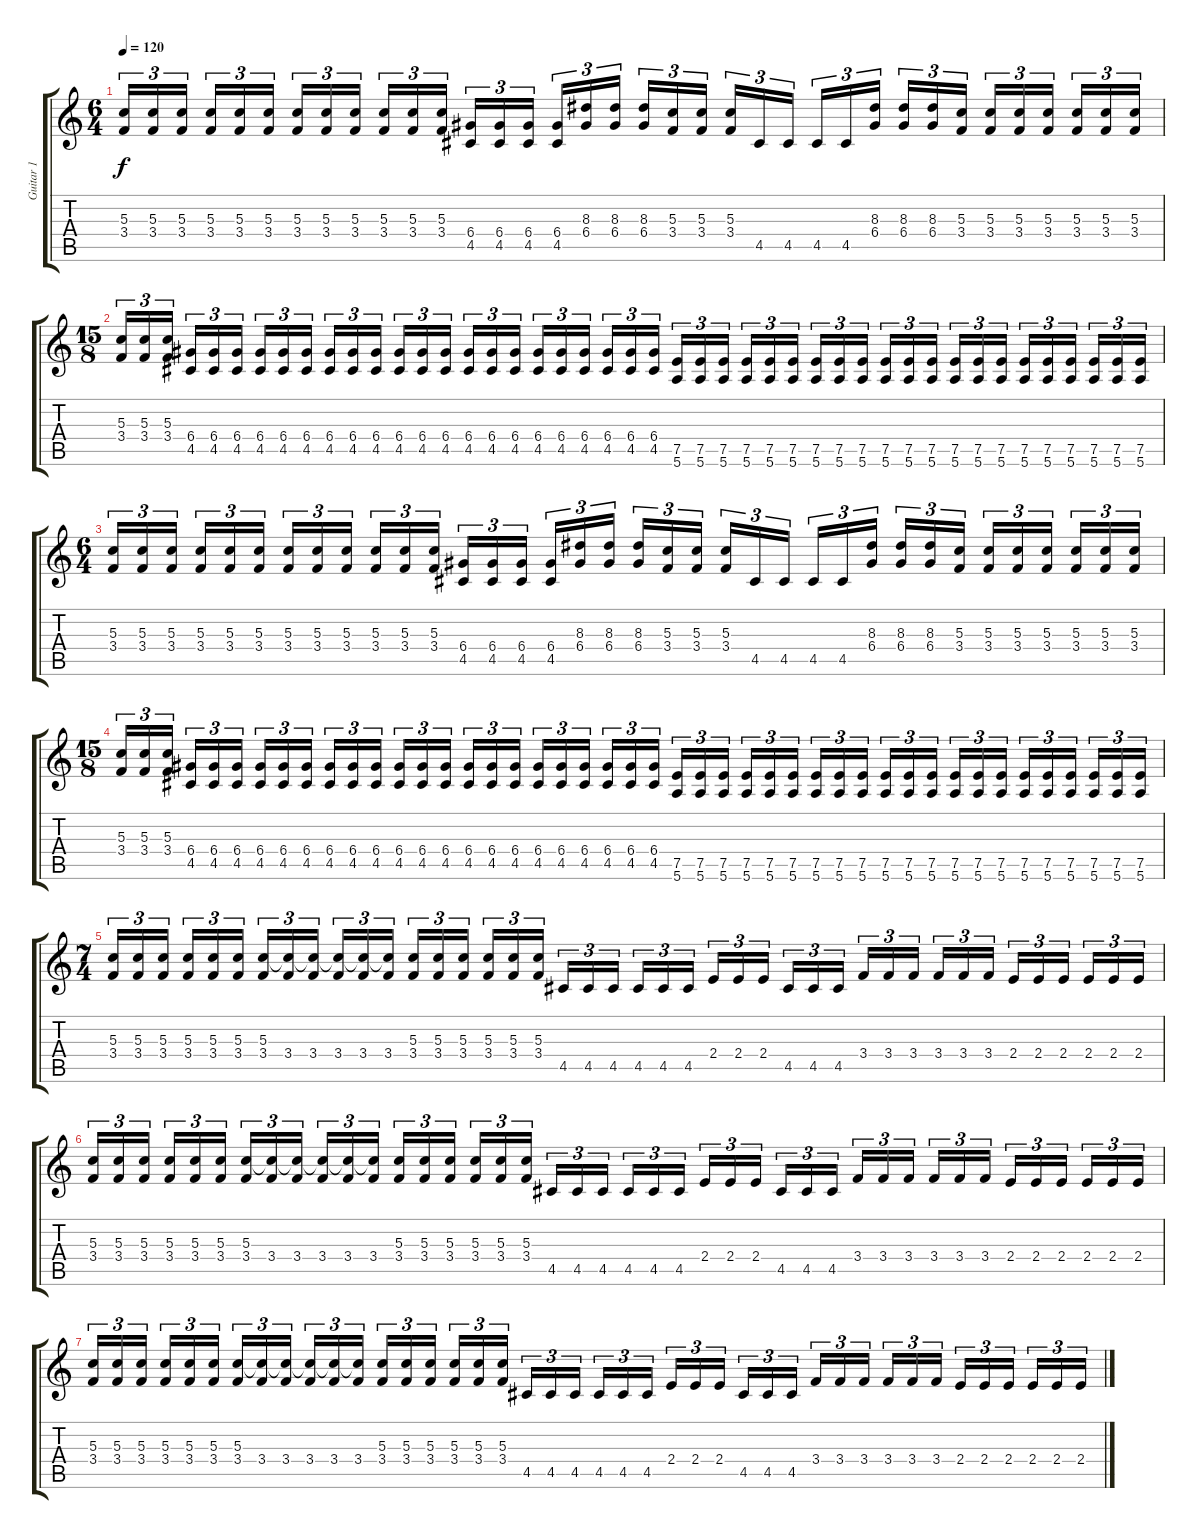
\track ("Guitar 1" "Guitar 1") {instrument distortionguitar}
\staff {score tabs}
\tuning (E4 B3 G3 D3 A2 E2) {hide}
\ts (6 4)
\tempo 120
\clef g2
\ks c
(5.3 3.4).16{tu (3 2) dy f} (5.3 3.4).16{tu (3 2)} (5.3 3.4).16{tu (3 2)} (5.3 3.4).16{tu (3 2)} (5.3 3.4).16{tu (3 2)} (5.3 3.4).16{tu (3 2)} (5.3 3.4).16{tu (3 2)} (5.3 3.4).16{tu (3 2)} (5.3 3.4).16{tu (3 2)} (5.3 3.4).16{tu (3 2)} (5.3 3.4).16{tu (3 2)} (5.3 3.4).16{tu (3 2)} (6.4 4.5).16{tu (3 2)} (6.4 4.5).16{tu (3 2)} (6.4 4.5).16{tu (3 2)} (6.4 4.5).16{tu (3 2)} (8.3 6.4).16{tu (3 2)} (8.3 6.4).16{tu (3 2)} (8.3 6.4).16{tu (3 2)} (5.3 3.4).16{tu (3 2)} (5.3 3.4).16{tu (3 2)} (5.3 3.4).16{tu (3 2)} 4.5.16{tu (3 2)} 4.5.16{tu (3 2)} 4.5.16{tu (3 2)} 4.5.16{tu (3 2)} (8.3 6.4).16{tu (3 2)} (8.3 6.4).16{tu (3 2)} (8.3 6.4).16{tu (3 2)} (5.3 3.4).16{tu (3 2)} (5.3 3.4).16{tu (3 2)} (5.3 3.4).16{tu (3 2)} (5.3 3.4).16{tu (3 2)} (5.3 3.4).16{tu (3 2)} (5.3 3.4).16{tu (3 2)} (5.3 3.4).16{tu (3 2)} |
\ts (15 8)
(5.3 3.4).16{tu (3 2)} (5.3 3.4).16{tu (3 2)} (5.3 3.4).16{tu (3 2)} (6.4 4.5).16{tu (3 2)} (6.4 4.5).16{tu (3 2)} (6.4 4.5).16{tu (3 2)} (6.4 4.5).16{tu (3 2)} (6.4 4.5).16{tu (3 2)} (6.4 4.5).16{tu (3 2)} (6.4 4.5).16{tu (3 2)} (6.4 4.5).16{tu (3 2)} (6.4 4.5).16{tu (3 2)} (6.4 4.5).16{tu (3 2)} (6.4 4.5).16{tu (3 2)} (6.4 4.5).16{tu (3 2)} (6.4 4.5).16{tu (3 2)} (6.4 4.5).16{tu (3 2)} (6.4 4.5).16{tu (3 2)} (6.4 4.5).16{tu (3 2)} (6.4 4.5).16{tu (3 2)} (6.4 4.5).16{tu (3 2)} (6.4 4.5).16{tu (3 2)} (6.4 4.5).16{tu (3 2)} (6.4 4.5).16{tu (3 2)} (7.5 5.6).16{tu (3 2)} (7.5 5.6).16{tu (3 2)} (7.5 5.6).16{tu (3 2)} (7.5 5.6).16{tu (3 2)} (7.5 5.6).16{tu (3 2)} (7.5 5.6).16{tu (3 2)} (7.5 5.6).16{tu (3 2)} (7.5 5.6).16{tu (3 2)} (7.5 5.6).16{tu (3 2)} (7.5 5.6).16{tu (3 2)} (7.5 5.6).16{tu (3 2)} (7.5 5.6).16{tu (3 2)} (7.5 5.6).16{tu (3 2)} (7.5 5.6).16{tu (3 2)} (7.5 5.6).16{tu (3 2)} (7.5 5.6).16{tu (3 2)} (7.5 5.6).16{tu (3 2)} (7.5 5.6).16{tu (3 2)} (7.5 5.6).16{tu (3 2)} (7.5 5.6).16{tu (3 2)} (7.5 5.6).16{tu (3 2)} |
\ts (6 4)
(5.3 3.4).16{tu (3 2)} (5.3 3.4).16{tu (3 2)} (5.3 3.4).16{tu (3 2)} (5.3 3.4).16{tu (3 2)} (5.3 3.4).16{tu (3 2)} (5.3 3.4).16{tu (3 2)} (5.3 3.4).16{tu (3 2)} (5.3 3.4).16{tu (3 2)} (5.3 3.4).16{tu (3 2)} (5.3 3.4).16{tu (3 2)} (5.3 3.4).16{tu (3 2)} (5.3 3.4).16{tu (3 2)} (6.4 4.5).16{tu (3 2)} (6.4 4.5).16{tu (3 2)} (6.4 4.5).16{tu (3 2)} (6.4 4.5).16{tu (3 2)} (8.3 6.4).16{tu (3 2)} (8.3 6.4).16{tu (3 2)} (8.3 6.4).16{tu (3 2)} (5.3 3.4).16{tu (3 2)} (5.3 3.4).16{tu (3 2)} (5.3 3.4).16{tu (3 2)} 4.5.16{tu (3 2)} 4.5.16{tu (3 2)} 4.5.16{tu (3 2)} 4.5.16{tu (3 2)} (8.3 6.4).16{tu (3 2)} (8.3 6.4).16{tu (3 2)} (8.3 6.4).16{tu (3 2)} (5.3 3.4).16{tu (3 2)} (5.3 3.4).16{tu (3 2)} (5.3 3.4).16{tu (3 2)} (5.3 3.4).16{tu (3 2)} (5.3 3.4).16{tu (3 2)} (5.3 3.4).16{tu (3 2)} (5.3 3.4).16{tu (3 2)} |
\ts (15 8)
(5.3 3.4).16{tu (3 2)} (5.3 3.4).16{tu (3 2)} (5.3 3.4).16{tu (3 2)} (6.4 4.5).16{tu (3 2)} (6.4 4.5).16{tu (3 2)} (6.4 4.5).16{tu (3 2)} (6.4 4.5).16{tu (3 2)} (6.4 4.5).16{tu (3 2)} (6.4 4.5).16{tu (3 2)} (6.4 4.5).16{tu (3 2)} (6.4 4.5).16{tu (3 2)} (6.4 4.5).16{tu (3 2)} (6.4 4.5).16{tu (3 2)} (6.4 4.5).16{tu (3 2)} (6.4 4.5).16{tu (3 2)} (6.4 4.5).16{tu (3 2)} (6.4 4.5).16{tu (3 2)} (6.4 4.5).16{tu (3 2)} (6.4 4.5).16{tu (3 2)} (6.4 4.5).16{tu (3 2)} (6.4 4.5).16{tu (3 2)} (6.4 4.5).16{tu (3 2)} (6.4 4.5).16{tu (3 2)} (6.4 4.5).16{tu (3 2)} (7.5 5.6).16{tu (3 2)} (7.5 5.6).16{tu (3 2)} (7.5 5.6).16{tu (3 2)} (7.5 5.6).16{tu (3 2)} (7.5 5.6).16{tu (3 2)} (7.5 5.6).16{tu (3 2)} (7.5 5.6).16{tu (3 2)} (7.5 5.6).16{tu (3 2)} (7.5 5.6).16{tu (3 2)} (7.5 5.6).16{tu (3 2)} (7.5 5.6).16{tu (3 2)} (7.5 5.6).16{tu (3 2)} (7.5 5.6).16{tu (3 2)} (7.5 5.6).16{tu (3 2)} (7.5 5.6).16{tu (3 2)} (7.5 5.6).16{tu (3 2)} (7.5 5.6).16{tu (3 2)} (7.5 5.6).16{tu (3 2)} (7.5 5.6).16{tu (3 2)} (7.5 5.6).16{tu (3 2)} (7.5 5.6).16{tu (3 2)} |
\ts (7 4)
(5.3 3.4).16{tu (3 2)} (5.3 3.4).16{tu (3 2)} (5.3 3.4).16{tu (3 2)} (5.3 3.4).16{tu (3 2)} (5.3 3.4).16{tu (3 2)} (5.3 3.4).16{tu (3 2)} (5.3 3.4).16{tu (3 2)} (5.3{t} 3.4).16{tu (3 2)} (5.3{t} 3.4).16{tu (3 2)} (5.3{t} 3.4).16{tu (3 2)} (5.3{t} 3.4).16{tu (3 2)} (5.3{t} 3.4).16{tu (3 2)} (5.3 3.4).16{tu (3 2)} (5.3 3.4).16{tu (3 2)} (5.3 3.4).16{tu (3 2)} (5.3 3.4).16{tu (3 2)} (5.3 3.4).16{tu (3 2)} (5.3 3.4).16{tu (3 2)} 4.5.16{tu (3 2)} 4.5.16{tu (3 2)} 4.5.16{tu (3 2)} 4.5.16{tu (3 2)} 4.5.16{tu (3 2)} 4.5.16{tu (3 2)} 2.4.16{tu (3 2)} 2.4.16{tu (3 2)} 2.4.16{tu (3 2)} 4.5.16{tu (3 2)} 4.5.16{tu (3 2)} 4.5.16{tu (3 2)} 3.4.16{tu (3 2)} 3.4.16{tu (3 2)} 3.4.16{tu (3 2)} 3.4.16{tu (3 2)} 3.4.16{tu (3 2)} 3.4.16{tu (3 2)} 2.4.16{tu (3 2)} 2.4.16{tu (3 2)} 2.4.16{tu (3 2)} 2.4.16{tu (3 2)} 2.4.16{tu (3 2)} 2.4.16{tu (3 2)} |
(5.3 3.4).16{tu (3 2)} (5.3 3.4).16{tu (3 2)} (5.3 3.4).16{tu (3 2)} (5.3 3.4).16{tu (3 2)} (5.3 3.4).16{tu (3 2)} (5.3 3.4).16{tu (3 2)} (5.3 3.4).16{tu (3 2)} (5.3{t} 3.4).16{tu (3 2)} (5.3{t} 3.4).16{tu (3 2)} (5.3{t} 3.4).16{tu (3 2)} (5.3{t} 3.4).16{tu (3 2)} (5.3{t} 3.4).16{tu (3 2)} (5.3 3.4).16{tu (3 2)} (5.3 3.4).16{tu (3 2)} (5.3 3.4).16{tu (3 2)} (5.3 3.4).16{tu (3 2)} (5.3 3.4).16{tu (3 2)} (5.3 3.4).16{tu (3 2)} 4.5.16{tu (3 2)} 4.5.16{tu (3 2)} 4.5.16{tu (3 2)} 4.5.16{tu (3 2)} 4.5.16{tu (3 2)} 4.5.16{tu (3 2)} 2.4.16{tu (3 2)} 2.4.16{tu (3 2)} 2.4.16{tu (3 2)} 4.5.16{tu (3 2)} 4.5.16{tu (3 2)} 4.5.16{tu (3 2)} 3.4.16{tu (3 2)} 3.4.16{tu (3 2)} 3.4.16{tu (3 2)} 3.4.16{tu (3 2)} 3.4.16{tu (3 2)} 3.4.16{tu (3 2)} 2.4.16{tu (3 2)} 2.4.16{tu (3 2)} 2.4.16{tu (3 2)} 2.4.16{tu (3 2)} 2.4.16{tu (3 2)} 2.4.16{tu (3 2)} |
(5.3 3.4).16{tu (3 2)} (5.3 3.4).16{tu (3 2)} (5.3 3.4).16{tu (3 2)} (5.3 3.4).16{tu (3 2)} (5.3 3.4).16{tu (3 2)} (5.3 3.4).16{tu (3 2)} (5.3 3.4).16{tu (3 2)} (5.3{t} 3.4).16{tu (3 2)} (5.3{t} 3.4).16{tu (3 2)} (5.3{t} 3.4).16{tu (3 2)} (5.3{t} 3.4).16{tu (3 2)} (5.3{t} 3.4).16{tu (3 2)} (5.3 3.4).16{tu (3 2)} (5.3 3.4).16{tu (3 2)} (5.3 3.4).16{tu (3 2)} (5.3 3.4).16{tu (3 2)} (5.3 3.4).16{tu (3 2)} (5.3 3.4).16{tu (3 2)} 4.5.16{tu (3 2)} 4.5.16{tu (3 2)} 4.5.16{tu (3 2)} 4.5.16{tu (3 2)} 4.5.16{tu (3 2)} 4.5.16{tu (3 2)} 2.4.16{tu (3 2)} 2.4.16{tu (3 2)} 2.4.16{tu (3 2)} 4.5.16{tu (3 2)} 4.5.16{tu (3 2)} 4.5.16{tu (3 2)} 3.4.16{tu (3 2)} 3.4.16{tu (3 2)} 3.4.16{tu (3 2)} 3.4.16{tu (3 2)} 3.4.16{tu (3 2)} 3.4.16{tu (3 2)} 2.4.16{tu (3 2)} 2.4.16{tu (3 2)} 2.4.16{tu (3 2)} 2.4.16{tu (3 2)} 2.4.16{tu (3 2)} 2.4.16{tu (3 2)}
